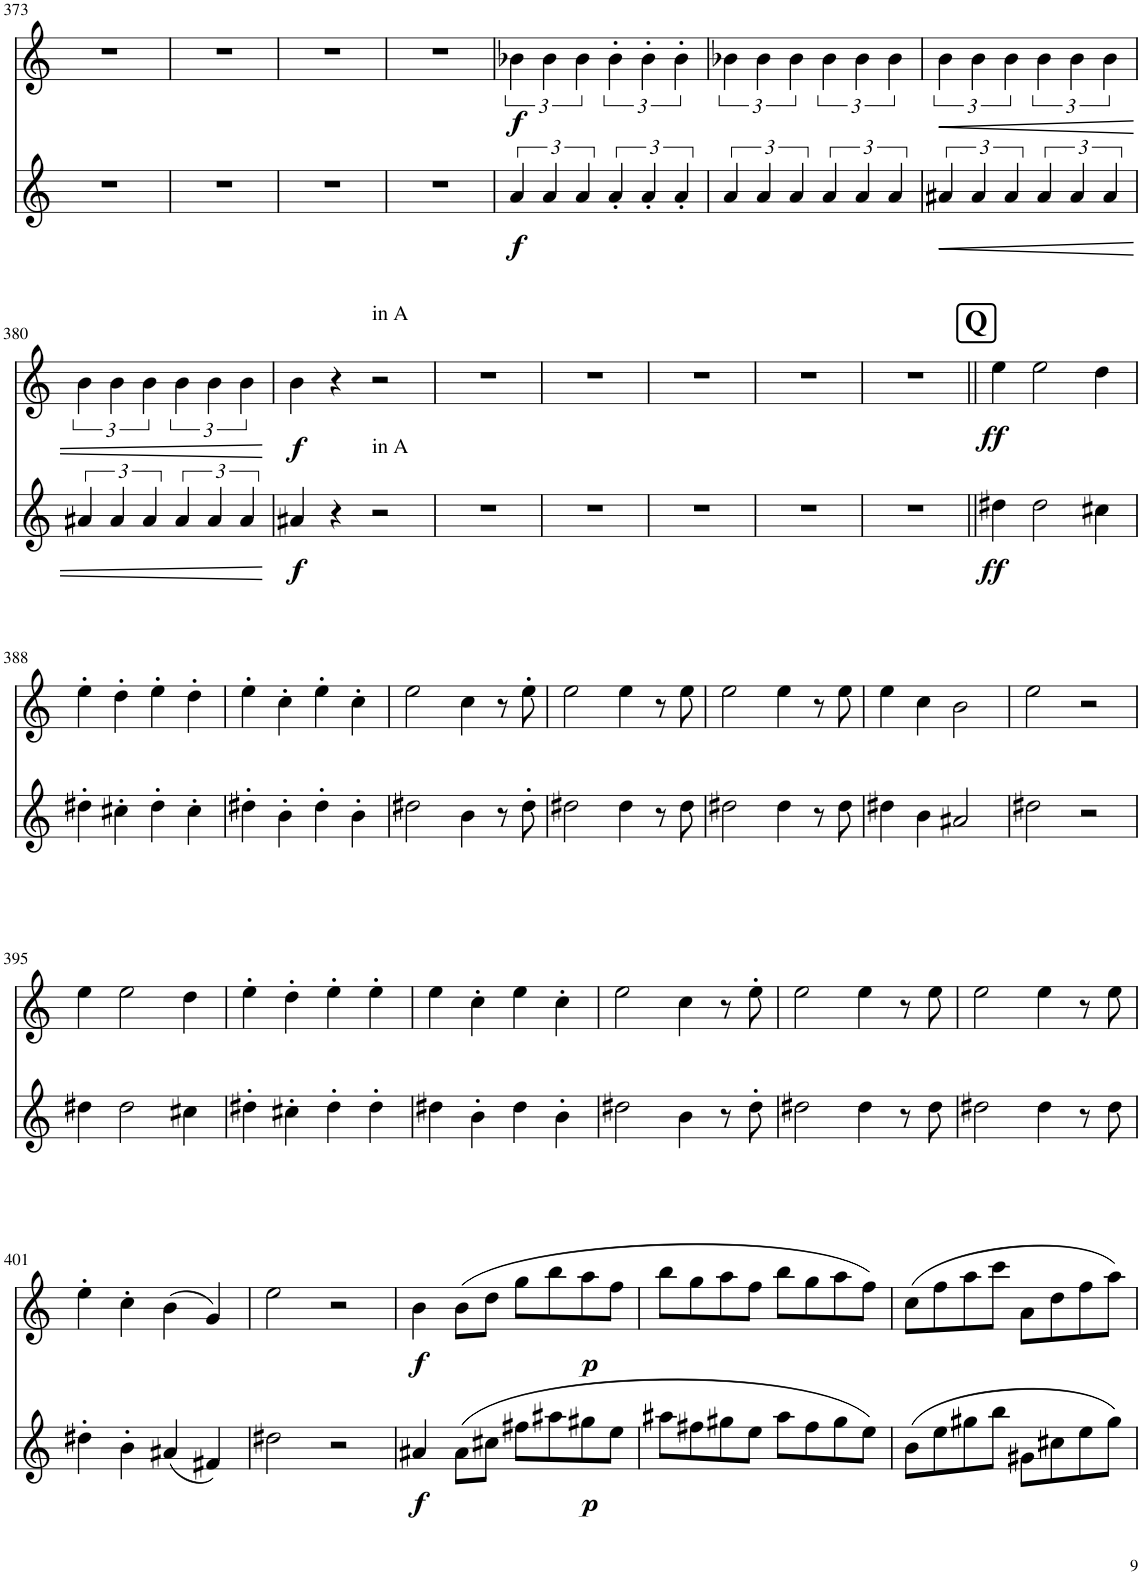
**kern	**dynam	**kern	**dynam
*part2	*part2	*part1	*part1
*staff2	*staff2	*staff1	*staff1
*I"Bb Cl II	*	*I"A Cl II	*
*I'Cl	*	*I'Cl	*
!!LO:PB:g=z
*clefG2	*	*clefG2	*
*Trd1c2	*	*Trd2c3	*
*k[]	*	*k[]	*
*M4/4	*	*M4/4	*
*met(c)	*	*met(c)	*
=373	=373	=373	=373
1r	.	1r	.
=374	=374	=374	=374
1r	.	1r	.
=375	=375	=375	=375
1r	.	1r	.
=376	=376	=376	=376
1r	.	1r	.
=377	=377	=377	=377
!	!LO:DY:b	!	!LO:DY:b
6a/	f	6b-X\	f
6a/	.	6b-\	.
6a/	.	6b-\	.
6a'/	.	6b-'\	.
6a'/	.	6b-'\	.
6a'/	.	6b-'\	.
=378	=378	=378	=378
6a/	.	6b-X\	.
6a/	.	6b-\	.
6a/	.	6b-\	.
6a/	.	6b-\	.
6a/	.	6b-\	.
6a/	.	6b-\	.
=379	=379	=379	=379
!	!LO:HP:b	!	!LO:HP:b
6a#X/	<	6b\	<
6a#/	.	6b\	.
6a#/	.	6b\	.
6a#/	.	6b\	.
6a#/	.	6b\	.
6a#/	.	6b\	.
!!LO:LB:g=z
=380	=380	=380	=380
6a#X/	.	6b\	.
6a#/	.	6b\	.
6a#/	.	6b\	.
6a#/	.	6b\	.
6a#/	.	6b\	.
6a#/	.	6b\	.
.	[	.	[
=381	=381	=381	=381
!	!LO:DY:b	!	!LO:DY:b
4a#X/	f	4b\	f
4r	.	4r	.
!	!	!LO:TX:a:t=in A	!
!LO:TX:a:t=in A	!	!	!
2r	.	2r	.
=382	=382	=382	=382
1r	.	1r	.
=383	=383	=383	=383
1r	.	1r	.
=384	=384	=384	=384
1r	.	1r	.
=385	=385	=385	=385
1r	.	1r	.
=386	=386	=386	=386
1r	.	1r	.
=387	=387	=387	=387
!	!LO:DY:b	!	!LO:DY:b
4dd#X\	ff	4ee\	ff
2dd#\	.	2ee\	.
4cc#X\	.	4dd\	.
!!LO:LB:g=z
=388	=388	=388	=388
4dd#X'\	.	4ee'\	.
4cc#X'\	.	4dd'\	.
4dd#'\	.	4ee'\	.
4cc#'\	.	4dd'\	.
=389	=389	=389	=389
4dd#X'\	.	4ee'\	.
4b'\	.	4cc'\	.
4dd#'\	.	4ee'\	.
4b'\	.	4cc'\	.
=390	=390	=390	=390
2dd#X\	.	2ee\	.
4b\	.	4cc\	.
8r	.	8r	.
8dd#'\	.	8ee'\	.
=391	=391	=391	=391
2dd#X\	.	2ee\	.
4dd#\	.	4ee\	.
8r	.	8r	.
8dd#\	.	8ee\	.
=392	=392	=392	=392
2dd#X\	.	2ee\	.
4dd#\	.	4ee\	.
8r	.	8r	.
8dd#\	.	8ee\	.
=393	=393	=393	=393
4dd#X\	.	4ee\	.
4b\	.	4cc\	.
2a#X/	.	2b\	.
=394	=394	=394	=394
2dd#X\	.	2ee\	.
2r	.	2r	.
!!LO:LB:g=z
=395	=395	=395	=395
4dd#X\	.	4ee\	.
2dd#\	.	2ee\	.
4cc#X\	.	4dd\	.
=396	=396	=396	=396
4dd#X'\	.	4ee'\	.
4cc#X'\	.	4dd'\	.
4dd#'\	.	4ee'\	.
4dd#'\	.	4ee'\	.
=397	=397	=397	=397
4dd#X\	.	4ee\	.
4b'\	.	4cc'\	.
4dd#\	.	4ee\	.
4b'\	.	4cc'\	.
=398	=398	=398	=398
2dd#X\	.	2ee\	.
4b\	.	4cc\	.
8r	.	8r	.
8dd#'\	.	8ee'\	.
=399	=399	=399	=399
2dd#X\	.	2ee\	.
4dd#\	.	4ee\	.
8r	.	8r	.
8dd#\	.	8ee\	.
=400	=400	=400	=400
2dd#X\	.	2ee\	.
4dd#\	.	4ee\	.
8r	.	8r	.
8dd#\	.	8ee\	.
!!LO:LB:g=z
=401	=401	=401	=401
4dd#X'\	.	4ee'\	.
4b'\	.	4cc'\	.
(4a#X/	.	(4b\	.
4f#X/)	.	4g/)	.
=402	=402	=402	=402
2dd#X\	.	2ee\	.
2r	.	2r	.
=403	=403	=403	=403
!	!LO:DY:b	!	!LO:DY:b
4a#X/	f	4b\	f
(8a#\L	.	(8b\L	.
8cc#X\J	.	8dd\J	.
8ff#X\L	.	8gg\L	.
8aa#X\	.	8bb\	.
!	!LO:DY:b	!	!LO:DY:b
8gg#X\	p	8aa\	p
8ee\J	.	8ff\J	.
=404	=404	=404	=404
8aa#X\L	.	8bb\L	.
8ff#X\	.	8gg\	.
8gg#X\	.	8aa\	.
8ee\J	.	8ff\J	.
8aa#\L	.	8bb\L	.
8ff#\	.	8gg\	.
8gg#\	.	8aa\	.
8ee\J)	.	8ff\J)	.
=405	=405	=405	=405
(8b\L	.	(8cc\L	.
8ee\	.	8ff\	.
8gg#X\	.	8aa\	.
8bb\J	.	8ccc\J	.
8g#X\L	.	8a\L	.
8cc#X\	.	8dd\	.
8ee\	.	8ff\	.
8gg#\J)	.	8aa\J)	.
=	=	=	=
*-	*-	*-	*-
